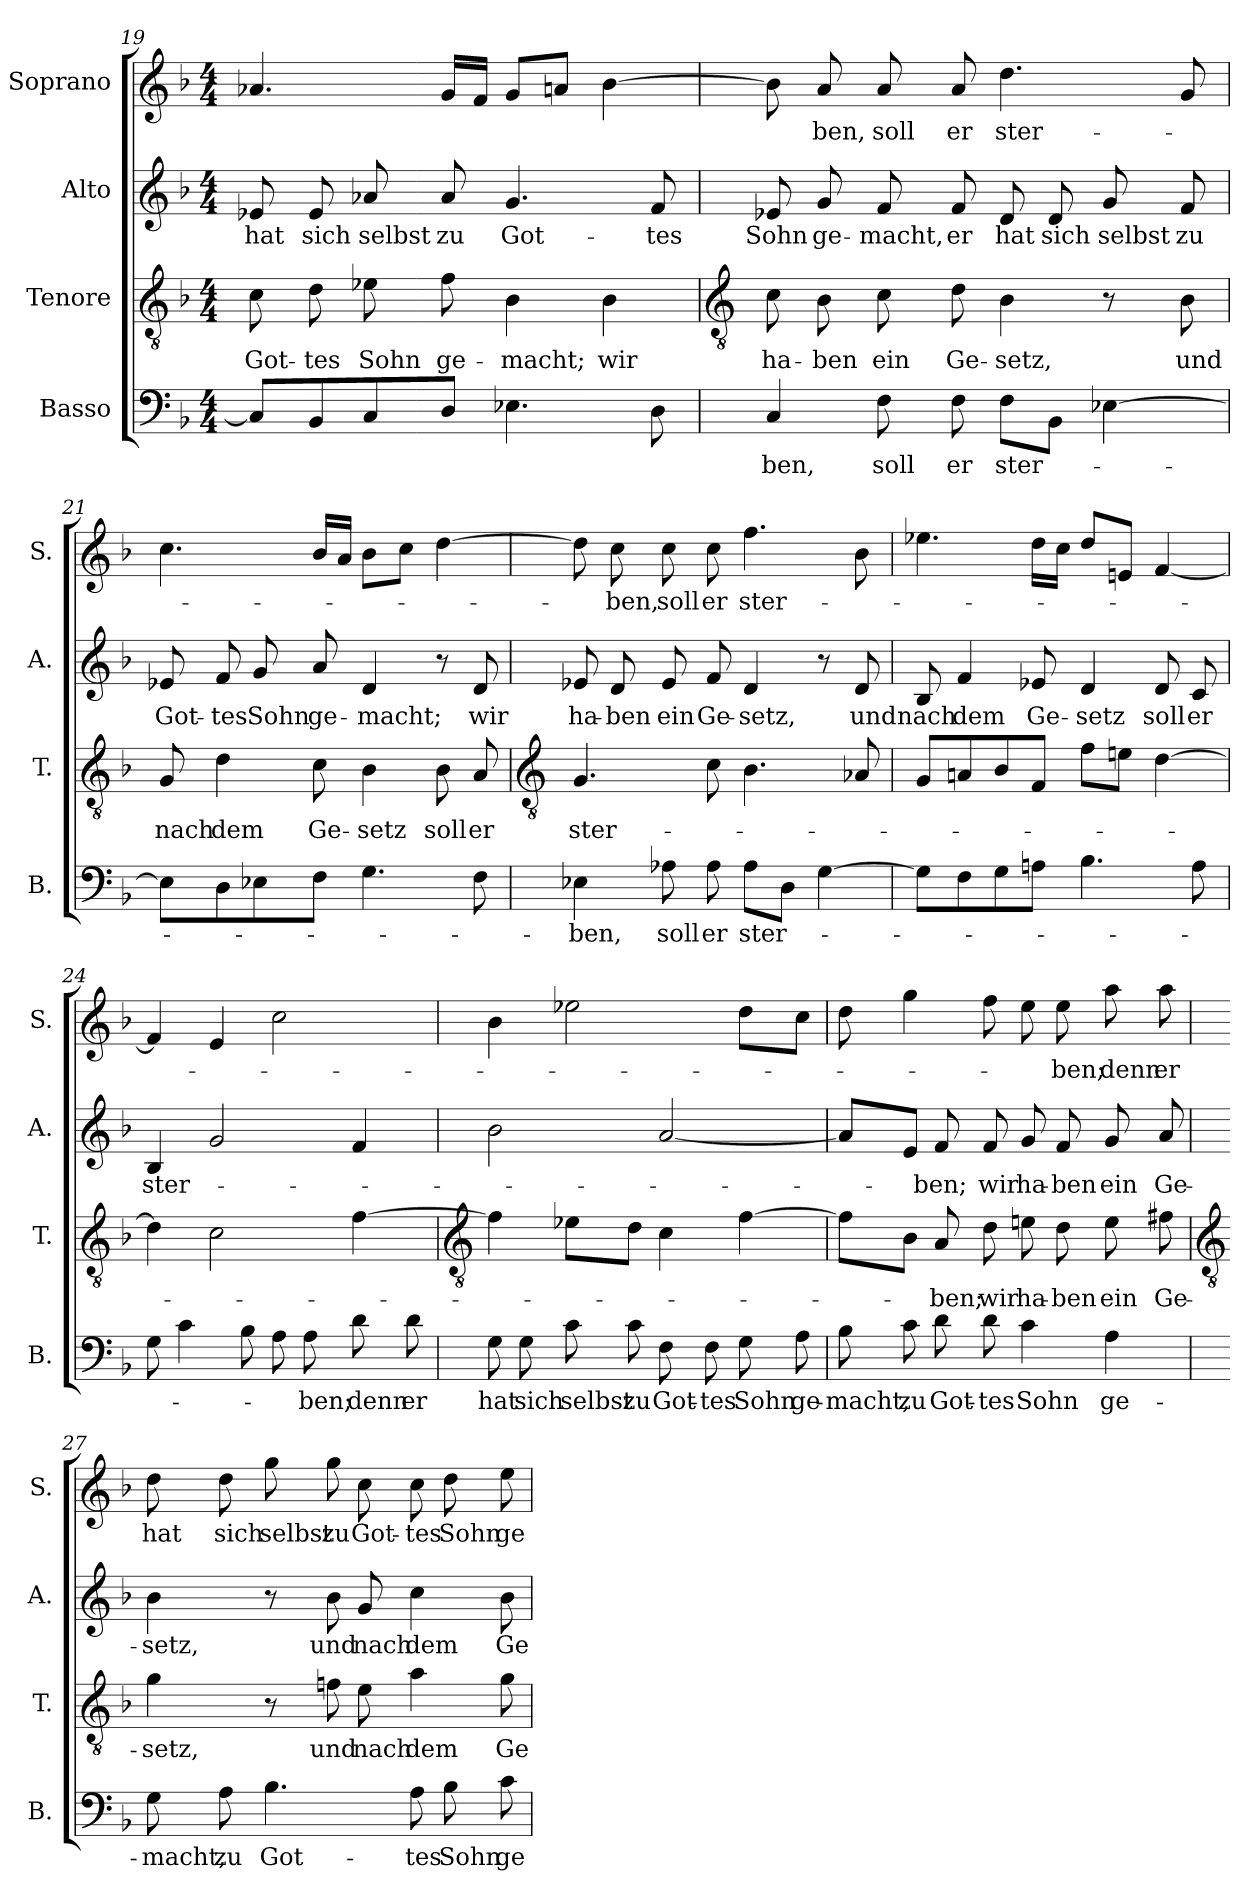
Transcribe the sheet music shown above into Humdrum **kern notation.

**kern	**text	**kern	**text	**kern	**text	**kern	**text
*part4	*part4	*part3	*part3	*part2	*part2	*part1	*part1
*staff4	*staff4	*staff3	*staff3	*staff2	*staff2	*staff1	*staff1
*I"Basso	*	*I"Tenore	*	*I"Alto	*	*I"Soprano	*
*I'B.	*	*I'T.	*	*I'A.	*	*I'S.	*
*clefF4	*	*clefGv2	*	*clefG2	*	*clefG2	*
*k[b-]	*	*k[b-]	*	*k[b-]	*	*k[b-]	*
*F:	*	*F:	*	*F:	*	*F:	*
*M4/4	*	*M4/4	*	*M4/4	*	*M4/4	*
=19	=19	=19	=19	=19	=19	=19	=19
!	!	!	!LO:LY:b	!	!LO:LY:b	!	!
8CL]	.	8c	Got-	8e-X	hat	4.a-X	.
!	!	!	!LO:LY:b	!	!LO:LY:b	!	!
8BB-	.	8d	-tes	8e-	sich	.	.
!	!	!	!LO:LY:b	!	!LO:LY:b	!	!
8C	.	8e-X	Sohn	8a-X	selbst	.	.
!	!	!	!LO:LY:b	!	!LO:LY:b	!	!
8DJ	.	8f	ge-	8a-	zu	16gLL	.
.	.	.	.	.	.	16fJJ	.
!	!	!	!LO:LY:b	!	!LO:LY:b	!	!
4.E-X	.	4B-	-macht;	4.g	Got-	8gL	.
.	.	.	.	.	.	8anJ	.
!	!	!	!LO:LY:b	!	!	!	!
.	.	4B-	wir	.	.	[4b-	.
!	!	!	!	!	!LO:LY:b	!	!
8D	.	.	.	8f	-tes	.	.
!!LO:LB:g=z
=20	=20	=20	=20	=20	=20	=20	=20
*	*	*clefGv2	*	*	*	*	*
!	!LO:LY:b	!	!LO:LY:b	!	!LO:LY:b	!	!
4C	-ben,	8c	ha-	8e-X	Sohn	8b-]	.
!	!	!	!LO:LY:b	!	!LO:LY:b	!	!LO:LY:b
.	.	8B-	-ben	8g	ge-	8a	-ben,
!	!LO:LY:b	!	!LO:LY:b	!	!LO:LY:b	!	!LO:LY:b
8F	soll	8c	ein	8f	-macht,	8a	soll
!	!LO:LY:b	!	!LO:LY:b	!	!LO:LY:b	!	!LO:LY:b
8F	er	8d	Ge-	8f	er	8a	er
!	!LO:LY:b	!	!LO:LY:b	!	!LO:LY:b	!	!LO:LY:b
8FL	ster-	4B-	-setz,	8d	hat	4.dd	ster-
!	!	!	!	!	!LO:LY:b	!	!
8BB-J	.	.	.	8d	sich	.	.
!	!	!	!	!	!LO:LY:b	!	!
[4E-X	.	8r	.	8g	selbst	.	.
!	!	!	!LO:LY:b	!	!LO:LY:b	!	!
.	.	8B-	und	8f	zu	8g	.
=21	=21	=21	=21	=21	=21	=21	=21
!	!	!	!LO:LY:b	!	!LO:LY:b	!	!
8E-L]	.	8G	nach	8e-X	Got-	4.cc	.
!	!	!	!LO:LY:b	!	!LO:LY:b	!	!
8D	.	4d	dem	8f	-tes	.	.
!	!	!	!	!	!LO:LY:b	!	!
8E-X	.	.	.	8g	Sohn	.	.
!	!	!	!LO:LY:b	!	!LO:LY:b	!	!
8FJ	.	8c	Ge-	8a	ge-	16b-LL	.
.	.	.	.	.	.	16aJJ	.
!	!	!	!LO:LY:b	!	!LO:LY:b	!	!
4.G	.	4B-	-setz	4d	-macht;	8b-L	.
.	.	.	.	.	.	8ccJ	.
!	!	!	!LO:LY:b	!	!	!	!
.	.	8B-	soll	8r	.	[4dd	.
!	!	!	!LO:LY:b	!	!LO:LY:b	!	!
8F	.	8A	er	8d	wir	.	.
!!LO:LB:g=z
=22	=22	=22	=22	=22	=22	=22	=22
*	*	*clefGv2	*	*	*	*	*
!	!LO:LY:b	!	!LO:LY:b	!	!LO:LY:b	!	!
4E-X	-ben,	4.G	ster-	8e-X	ha-	8dd]	.
!	!	!	!	!	!LO:LY:b	!	!LO:LY:b
.	.	.	.	8d	-ben	8cc	-ben,
!	!LO:LY:b	!	!	!	!LO:LY:b	!	!LO:LY:b
8A-X	soll	.	.	8e-	ein	8cc	soll
!	!LO:LY:b	!	!	!	!LO:LY:b	!	!LO:LY:b
8A-	er	8c	.	8f	Ge-	8cc	er
!	!LO:LY:b	!	!	!	!LO:LY:b	!	!LO:LY:b
8A-L	ster-	4.B-	.	4d	-setz,	4.ff	ster-
8DJ	.	.	.	.	.	.	.
[4G	.	.	.	8r	.	.	.
!	!	!	!	!	!LO:LY:b	!	!
.	.	8A-X	.	8d	und	8b-	.
=23	=23	=23	=23	=23	=23	=23	=23
!	!	!	!	!	!LO:LY:b	!	!
8GL]	.	8GL	.	8B-	nach	4.ee-X	.
!	!	!	!	!	!LO:LY:b	!	!
8F	.	8An	.	4f	dem	.	.
8G	.	8B-	.	.	.	.	.
!	!	!	!	!	!LO:LY:b	!	!
8AnJ	.	8FJ	.	8e-X	Ge-	16ddLL	.
.	.	.	.	.	.	16ccJJ	.
!	!	!	!	!	!LO:LY:b	!	!
4.B-	.	8fL	.	4d	-setz	8ddL	.
.	.	8enJ	.	.	.	8enJ	.
!	!	!	!	!	!LO:LY:b	!	!
.	.	[4d	.	8d	soll	[4f	.
!	!	!	!	!	!LO:LY:b	!	!
8A	.	.	.	8c	er	.	.
=24	=24	=24	=24	=24	=24	=24	=24
!	!	!	!	!	!LO:LY:b	!	!
8G	.	4d]	.	4B-	ster-	4f]	.
4c	.	.	.	.	.	.	.
.	.	2c	.	2g	.	4e	.
8B-	.	.	.	.	.	.	.
8A	.	.	.	.	.	2cc	.
!	!LO:LY:b	!	!	!	!	!	!
8A	-ben;	.	.	.	.	.	.
!	!LO:LY:b	!	!	!	!	!	!
8d	denn	[4f	.	4f	.	.	.
!	!LO:LY:b	!	!	!	!	!	!
8d	er	.	.	.	.	.	.
!!LO:LB:g=z
=25	=25	=25	=25	=25	=25	=25	=25
*	*	*clefGv2	*	*	*	*	*
!	!LO:LY:b	!	!	!	!	!	!
8G	hat	4f]	.	2b-	.	4b-	.
!	!LO:LY:b	!	!	!	!	!	!
8G	sich	.	.	.	.	.	.
!	!LO:LY:b	!	!	!	!	!	!
8c	selbst	8e-XL	.	.	.	2ee-X	.
!	!LO:LY:b	!	!	!	!	!	!
8c	zu	8dJ	.	.	.	.	.
!	!LO:LY:b	!	!	!	!	!	!
8F	Got-	4c	.	[2a	.	.	.
!	!LO:LY:b	!	!	!	!	!	!
8F	-tes	.	.	.	.	.	.
!	!LO:LY:b	!	!	!	!	!	!
8G	Sohn	[4f	.	.	.	8ddL	.
!	!LO:LY:b	!	!	!	!	!	!
8A	ge-	.	.	.	.	8ccJ	.
=26	=26	=26	=26	=26	=26	=26	=26
!	!LO:LY:b	!	!	!	!	!	!
8B-	-macht,	8fL]	.	8aL]	.	8dd	.
!	!LO:LY:b	!	!	!	!	!	!
8c	zu	8B-J	.	8eJ	.	4gg	.
!	!LO:LY:b	!	!LO:LY:b	!	!LO:LY:b	!	!
8d	Got-	8A	-ben;	8f	-ben;	.	.
!	!LO:LY:b	!	!LO:LY:b	!	!LO:LY:b	!	!
8d	-tes	8d	wir	8f	wir	8ff	.
!	!LO:LY:b	!	!LO:LY:b	!	!LO:LY:b	!	!
4c	Sohn	8en	ha-	8g	ha-	8ee	.
!	!	!	!LO:LY:b	!	!LO:LY:b	!	!LO:LY:b
.	.	8d	-ben	8f	-ben	8ee	-ben;
!	!LO:LY:b	!	!LO:LY:b	!	!LO:LY:b	!	!LO:LY:b
4A	ge-	8e	ein	8g	ein	8aa	denn
!	!	!	!LO:LY:b	!	!LO:LY:b	!	!LO:LY:b
.	.	8f#X	Ge-	8a	Ge-	8aa	er
!!LO:LB:g=z
=27	=27	=27	=27	=27	=27	=27	=27
*	*	*clefGv2	*	*	*	*	*
!	!LO:LY:b	!	!LO:LY:b	!	!LO:LY:b	!	!LO:LY:b
8G	-macht,	4g	-setz,	4b-	-setz,	8dd	hat
!	!LO:LY:b	!	!	!	!	!	!LO:LY:b
8A	zu	.	.	.	.	8dd	sich
!	!LO:LY:b	!	!	!	!	!	!LO:LY:b
4.B-	Got-	8r	.	8r	.	8gg	selbst
!	!	!	!LO:LY:b	!	!LO:LY:b	!	!LO:LY:b
.	.	8fn	und	8b-	und	8gg	zu
!	!	!	!LO:LY:b	!	!LO:LY:b	!	!LO:LY:b
.	.	8e	nach	8g	nach	8cc	Got-
!	!LO:LY:b	!	!LO:LY:b	!	!LO:LY:b	!	!LO:LY:b
8A	-tes	4a	dem	4cc	dem	8cc	-tes
!	!LO:LY:b	!	!	!	!	!	!LO:LY:b
8B-	Sohn	.	.	.	.	8dd	Sohn
!	!LO:LY:b	!	!LO:LY:b	!	!LO:LY:b	!	!LO:LY:b
8c	ge-	8g	Ge-	8b-	Ge-	8ee	ge-
=	=	=	=	=	=	=	=
*-	*-	*-	*-	*-	*-	*-	*-
